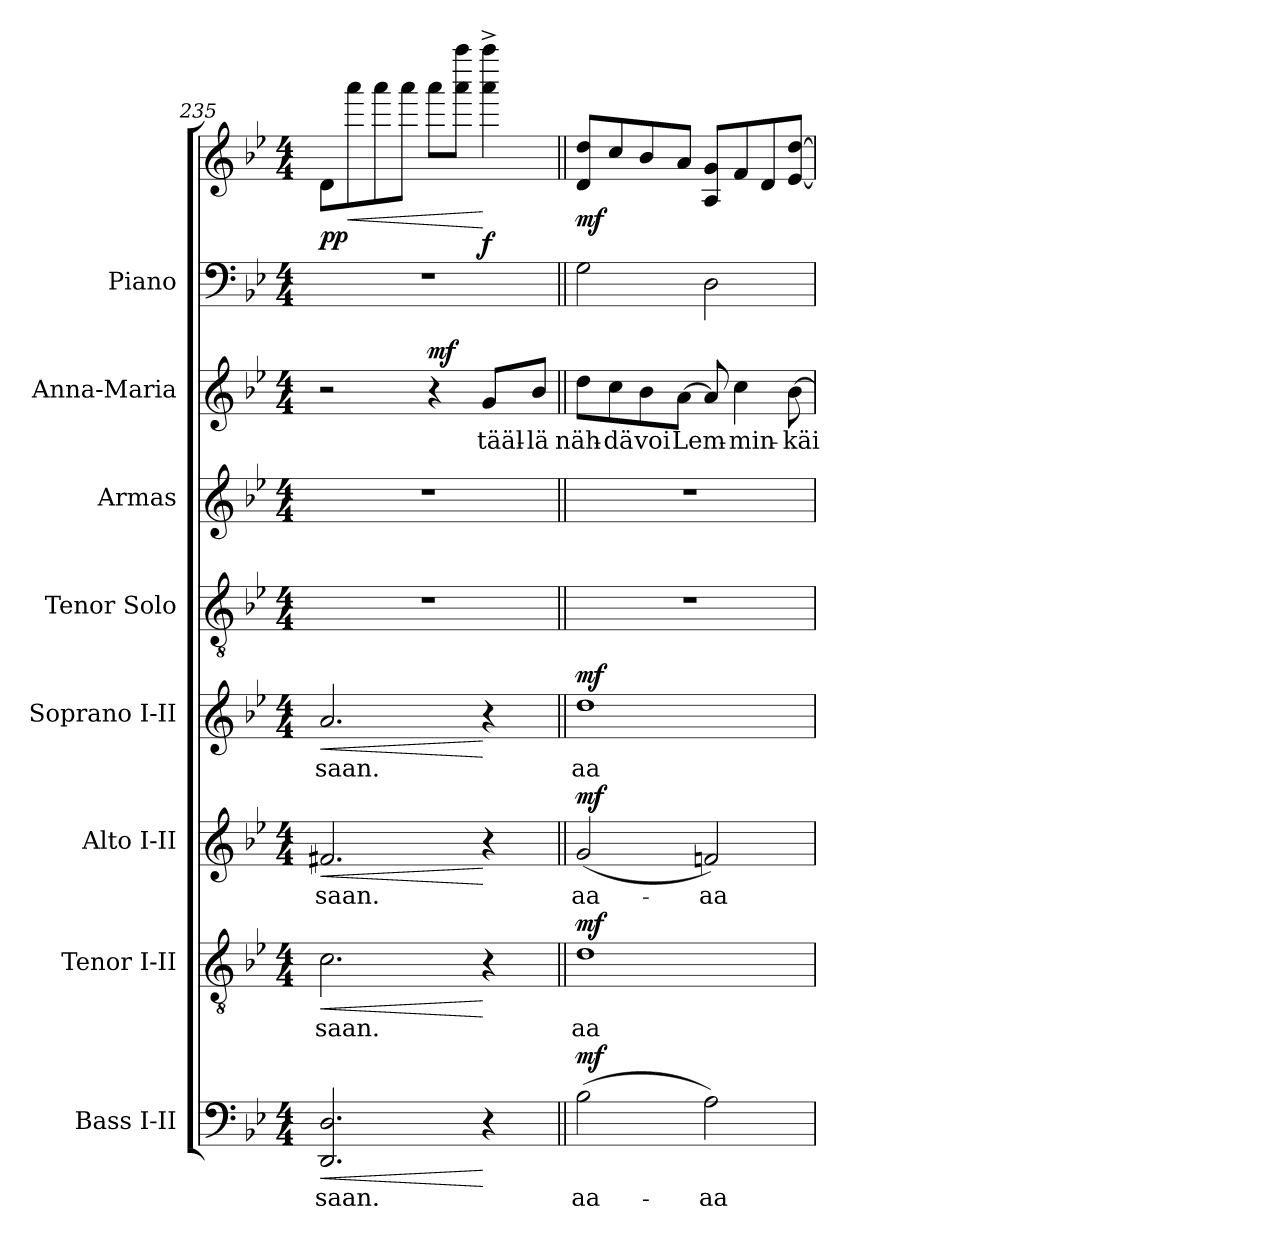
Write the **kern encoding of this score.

**kern	**text	**dynam	**kern	**text	**dynam	**kern	**text	**dynam	**kern	**text	**dynam	**kern	**kern	**kern	**text	**dynam	**kern	**kern	**dynam
*part8	*part8	*part8	*part7	*part7	*part7	*part6	*part6	*part6	*part5	*part5	*part5	*part4	*part3	*part2	*part2	*part2	*part1	*part1	*part1
*staff9	*staff9	*staff9	*staff8	*staff8	*staff8	*staff7	*staff7	*staff7	*staff6	*staff6	*staff6	*staff5	*staff4	*staff3	*staff3	*staff3	*staff2	*staff1	*staff1/2
*I"Bass I-II	*	*	*I"Tenor I-II	*	*	*I"Alto I-II	*	*	*I"Soprano I-II	*	*	*I"Tenor Solo	*I"Armas	*I"Anna-Maria	*	*	*I"Piano	*	*
*I'B.	*	*	*I'T.	*	*	*I'A.	*	*	*I'S.	*	*	*I'T. Solo	*I'Armas	*I'A-M	*	*	*I'Pno.	*	*
*clefF4	*	*	*clefGv2	*	*	*clefG2	*	*	*clefG2	*	*	*clefGv2	*clefG2	*clefG2	*	*	*clefF4	*clefG2	*
*	*	*	*ITrd7c12	*	*	*	*	*	*	*	*	*ITrd7c12	*ITrd7c12	*	*	*	*	*	*
*k[b-e-]	*	*	*k[b-e-]	*	*	*k[b-e-]	*	*	*k[b-e-]	*	*	*k[b-e-]	*k[b-e-]	*k[b-e-]	*	*	*k[b-e-]	*k[b-e-]	*
*B-:	*	*	*B-:	*	*	*B-:	*	*	*B-:	*	*	*B-:	*B-:	*B-:	*	*	*B-:	*B-:	*
*M4/4	*	*	*M4/4	*	*	*M4/4	*	*	*M4/4	*	*	*M4/4	*M4/4	*M4/4	*	*	*M4/4	*M4/4	*
=235	=235	=235	=235	=235	=235	=235	=235	=235	=235	=235	=235	=235	=235	=235	=235	=235	=235	=235	=235
!	!LO:LY:b:color=#000000	!LO:HP:b	!	!	!	!	!	!	!	!	!	!	!	!	!	!	!	!	!
!	!	!	!	!LO:LY:b:color=#000000	!LO:HP:b	!	!	!	!	!	!	!	!	!	!	!	!	!	!
!	!	!	!	!	!	!	!LO:LY:b:color=#000000	!LO:HP:b	!	!	!	!	!	!	!	!	!	!	!
!	!	!	!	!	!	!	!	!	!	!LO:LY:b:color=#000000	!LO:HP:b	!	!	!	!	!	!	!	!
2.DDi/ 2.Di	-saan.	<	2.Ci\	-saan.	<	2.f#Xi/	-saan.	<	2.ai/	-saan.	<	1r	1r	2r	.	.	1r	8di\L	pp
!	!	!	!	!	!	!	!	!	!	!	!	!	!	!	!	!	!	!	!LO:HP:b
.	.	.	.	.	.	.	.	.	.	.	.	.	.	.	.	.	.	8aaai\	<
.	.	.	.	.	.	.	.	.	.	.	.	.	.	.	.	.	.	8aaai\	.
.	.	.	.	.	.	.	.	.	.	.	.	.	.	.	.	.	.	8aaai\J	.
.	.	.	.	.	.	.	.	.	.	.	.	.	.	4r	.	mf	.	8aaai\L	.
.	.	.	.	.	.	.	.	.	.	.	.	.	.	.	.	.	.	8aaai\ 8aaaaiJ	.
!	!	!	!	!	!	!	!	!	!	!	!	!	!	!	!LO:LY:b:color=#000000	!	!	!	!
4r	.	[	4r	.	[	4r	.	[	4r	.	[	.	.	8gi/L	tääl-	.	.	4aaai\^ 4aaaai^	[ f
!	!	!	!	!	!	!	!	!	!	!	!	!	!	!	!LO:LY:b:color=#000000	!	!	!	!
.	.	.	.	.	.	.	.	.	.	.	.	.	.	8b-i/J	-lä	.	.	.	.
!!LO:PB:g=z
=236||	=236||	=236||	=236||	=236||	=236||	=236||	=236||	=236||	=236||	=236||	=236||	=236||	=236||	=236||	=236||	=236||	=236||	=236||	=236||
!	!LO:LY:b:color=#000000	!	!	!	!	!	!	!	!	!	!	!	!	!	!	!	!	!	!
!	!	!	!	!LO:LY:b:color=#000000	!	!	!	!	!	!	!	!	!	!	!	!	!	!	!
!	!	!	!	!	!	!	!LO:LY:b:color=#000000	!	!	!	!	!	!	!	!	!	!	!	!
!	!	!	!	!	!	!	!	!	!	!LO:LY:b:color=#000000	!	!	!	!	!	!	!	!	!
!	!	!	!	!	!	!	!	!	!	!	!	!	!	!	!LO:LY:b:color=#000000	!	!	!	!
(2B-i\	aa-	mf	1Di	aa-	mf	(2gi/	aa-	mf	1ddi	aa-	mf	1r	1r	8ddi\L	näh-	.	2Gi\	8di/ 8ddiL	mf
!	!	!	!	!	!	!	!	!	!	!	!	!	!	!	!LO:LY:b:color=#000000	!	!	!	!
.	.	.	.	.	.	.	.	.	.	.	.	.	.	8cci\	-dä	.	.	8cci/	.
!	!	!	!	!	!	!	!	!	!	!	!	!	!	!	!LO:LY:b:color=#000000	!	!	!	!
.	.	.	.	.	.	.	.	.	.	.	.	.	.	8b-i\	voi	.	.	8b-i/	.
!	!	!	!	!	!	!	!	!	!	!	!	!	!	!	!LO:LY:b:color=#000000	!	!	!	!
.	.	.	.	.	.	.	.	.	.	.	.	.	.	[>8ai\J	Lem-	.	.	8ai/J	.
!	!LO:LY:b:color=#000000	!	!	!	!	!	!	!	!	!	!	!	!	!	!	!	!	!	!
!	!	!	!	!	!	!	!LO:LY:b:color=#000000	!	!	!	!	!	!	!	!	!	!	!	!
2Ai\)	-aa-	.	.	.	.	2fni/)	-aa-	.	.	.	.	.	.	8ai/]	.	.	2Di\	8Ai/ 8giL	.
!	!	!	!	!	!	!	!	!	!	!	!	!	!	!	!LO:LY:b:color=#000000	!	!	!	!
.	.	.	.	.	.	.	.	.	.	.	.	.	.	4cci\	-min-	.	.	8fi/	.
.	.	.	.	.	.	.	.	.	.	.	.	.	.	.	.	.	.	8di/	.
!	!	!	!	!	!	!	!	!	!	!	!	!	!	!	!LO:LY:b:color=#000000	!	!	!	!
.	.	.	.	.	.	.	.	.	.	.	.	.	.	[>8b-i\	-käi-	.	.	[<8e-i/ [>8ddiJ	.
=	=	=	=	=	=	=	=	=	=	=	=	=	=	=	=	=	=	=	=
*-	*-	*-	*-	*-	*-	*-	*-	*-	*-	*-	*-	*-	*-	*-	*-	*-	*-	*-	*-
